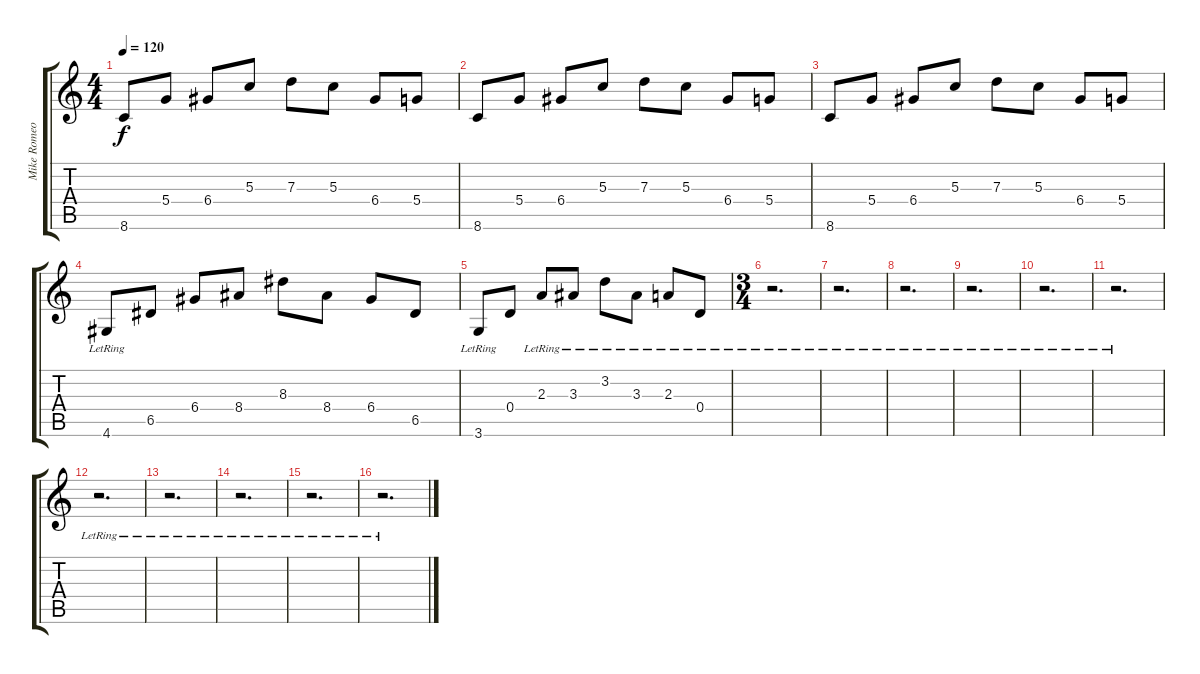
\track ("Mike Romeo (Acoustic)" "Mike Romeo") {instrument acousticguitarsteel}
\staff {score tabs}
\tuning (E4 B3 G3 D3 A2 E2) {hide}
\ts (4 4)
\tempo 120
\clef g2
\ks c
8.6.8{dy f} 5.4.8 6.4.8 5.3.8 7.3.8 5.3.8 6.4.8 5.4.8 |
8.6.8 5.4.8 6.4.8 5.3.8 7.3.8 5.3.8 6.4.8 5.4.8 |
8.6.8 5.4.8 6.4.8 5.3.8 7.3.8 5.3.8 6.4.8 5.4.8 |
4.6{lr}.8 6.5.8 6.4.8 8.4.8 8.3.8 8.4.8 6.4.8 6.5.8 |
3.6{lr}.8 0.4.8 2.3{lr}.8 3.3{lr}.8 3.2{lr}.8 3.3{lr}.8 2.3{lr}.8 0.4{lr}.8 |
\ts (3 4)
r.2{d} |
r.2{d} |
r.2{d} |
r.2{d} |
r.2{d} |
r.2{d} |
r.2{d} |
r.2{d} |
r.2{d} |
r.2{d} |
r.2{d}
